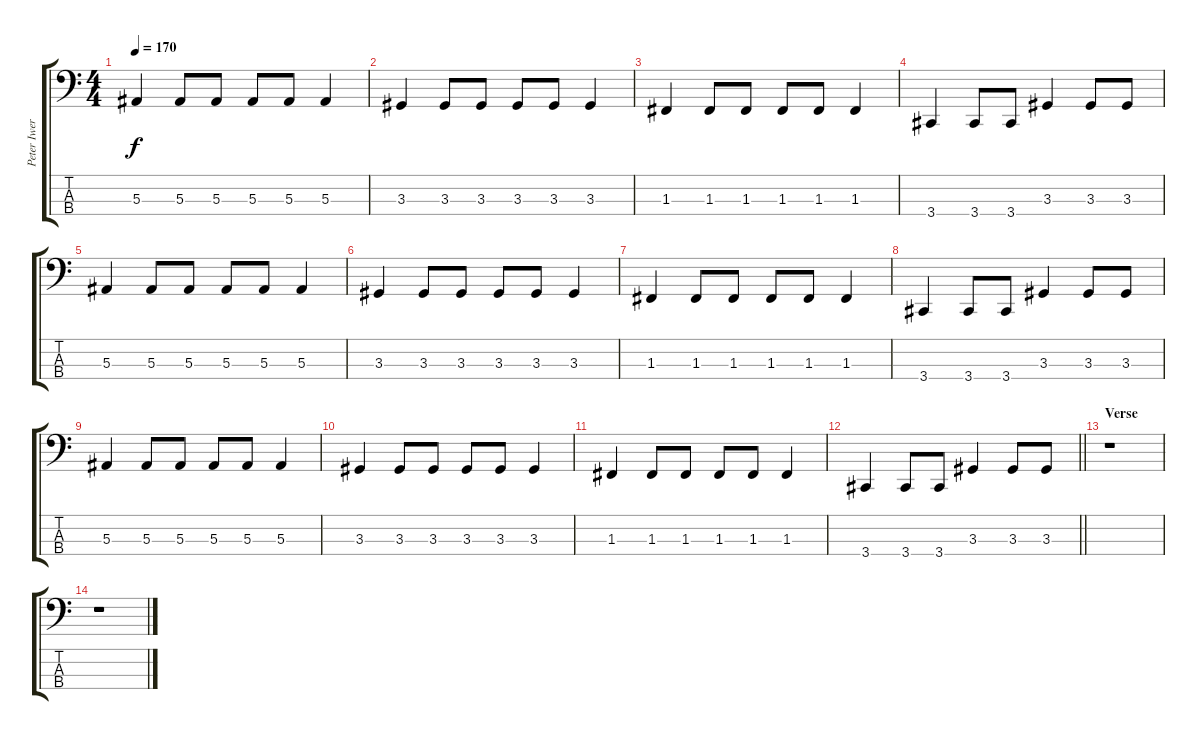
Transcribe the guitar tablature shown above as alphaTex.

\track ("Peter Iwers" "Peter Iwer") {instrument electricbasspick}
\staff {score tabs}
\tuning (Eb2 Bb1 F1 Bb0) {hide}
\ts (4 4)
\tempo 170
\clef f4
\ks c
5.3.4{dy f} 5.3.8 5.3.8 5.3.8 5.3.8 5.3.4 |
3.3.4 3.3.8 3.3.8 3.3.8 3.3.8 3.3.4 |
1.3.4 1.3.8 1.3.8 1.3.8 1.3.8 1.3.4 |
3.4.4 3.4.8 3.4.8 3.3.4 3.3.8 3.3.8 |
5.3.4 5.3.8 5.3.8 5.3.8 5.3.8 5.3.4 |
3.3.4 3.3.8 3.3.8 3.3.8 3.3.8 3.3.4 |
1.3.4 1.3.8 1.3.8 1.3.8 1.3.8 1.3.4 |
3.4.4 3.4.8 3.4.8 3.3.4 3.3.8 3.3.8 |
5.3.4 5.3.8 5.3.8 5.3.8 5.3.8 5.3.4 |
3.3.4 3.3.8 3.3.8 3.3.8 3.3.8 3.3.4 |
1.3.4 1.3.8 1.3.8 1.3.8 1.3.8 1.3.4 |
\barLineRight lightlight
3.4.4 3.4.8 3.4.8 3.3.4 3.3.8 3.3.8 |
\section ("" "Verse")
r.1 |
r.1
